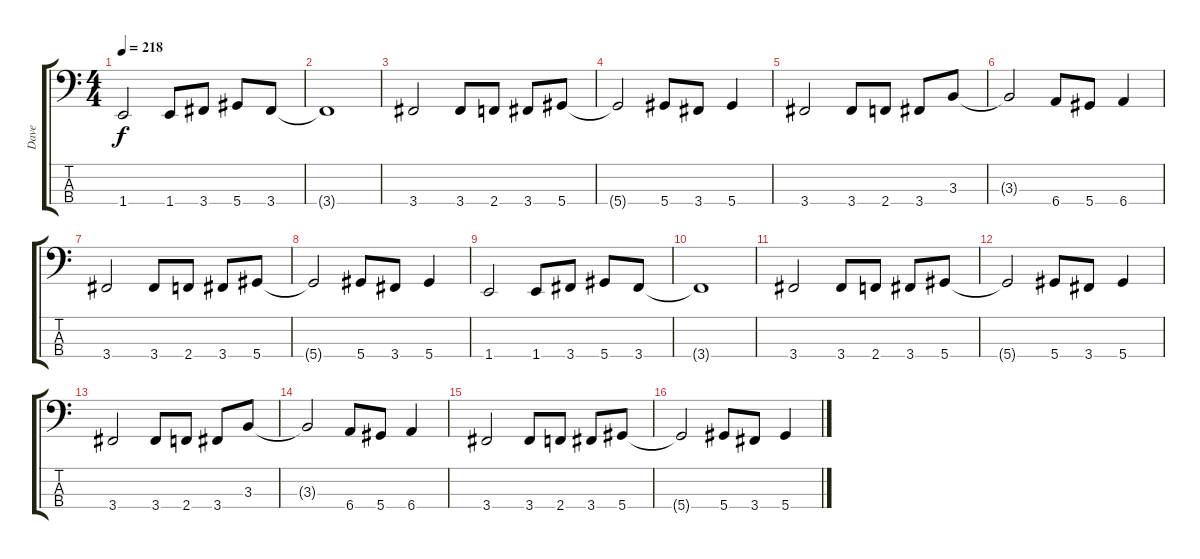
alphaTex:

\track ("Dave" "Dave") {instrument electricbasspick}
\staff {score tabs}
\tuning (Gb2 Db2 Ab1 Eb1) {hide}
\ts (4 4)
\tempo 218
\clef f4
\ks c
1.4.2{dy f} 1.4.8 3.4.8 5.4.8 3.4.8 |
3.4{t}.1 |
3.4.2 3.4.8 2.4.8 3.4.8 5.4.8 |
5.4{t}.2 5.4.8 3.4.8 5.4.4 |
3.4.2 3.4.8 2.4.8 3.4.8 3.3.8 |
3.3{t}.2 6.4.8 5.4.8 6.4.4 |
3.4.2 3.4.8 2.4.8 3.4.8 5.4.8 |
5.4{t}.2 5.4.8 3.4.8 5.4.4 |
1.4.2 1.4.8 3.4.8 5.4.8 3.4.8 |
3.4{t}.1 |
3.4.2 3.4.8 2.4.8 3.4.8 5.4.8 |
5.4{t}.2 5.4.8 3.4.8 5.4.4 |
3.4.2 3.4.8 2.4.8 3.4.8 3.3.8 |
3.3{t}.2 6.4.8 5.4.8 6.4.4 |
3.4.2 3.4.8 2.4.8 3.4.8 5.4.8 |
5.4{t}.2 5.4.8 3.4.8 5.4.4
